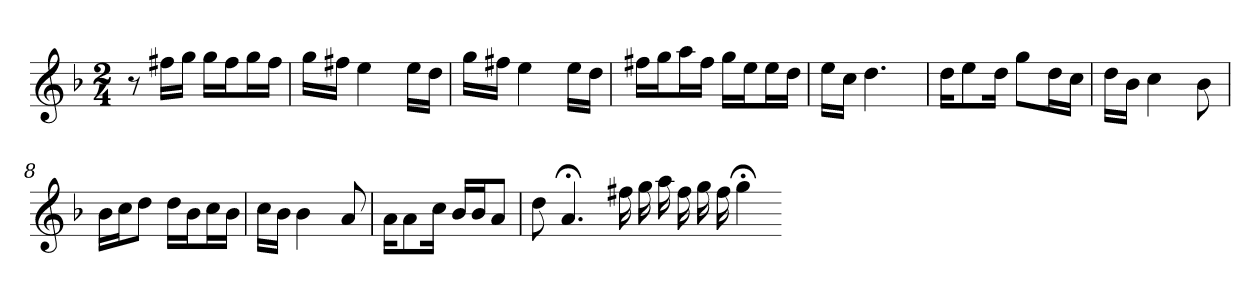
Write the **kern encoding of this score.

**kern
*part1
*staff1
*clefG2
*k[b-]
*M2/4
=1
8r
16ff#X\LL
16gg\JJ
16gg\LL
16ff#\J
16gg\L
16ff#\JJ
=2
16gg\LL
16ff#X\JJ
4ee
16ee\LL
16dd\JJ
=3
16gg\LL
16ff#X\JJ
4ee
16ee\LL
16dd\JJ
=4
16ff#X\LL
16gg\J
16aa\L
16ff#\JJ
16gg\LL
16ee\J
16ee\L
16dd\JJ
=5
16ee\LL
16cc\JJ
4.dd
=6
16dd\KL
8ee\
16dd\Jk
8gg\L
16dd\L
16cc\JJ
=7
16dd\LL
16b-\JJ
4cc
8b-
=8
16b-\LL
16cc\J
8dd\J
16dd\LL
16b-\J
16cc\L
16b-\JJ
=9
16cc\LL
16b-\JJ
4b-
8a
=10
16a\KL
8a\
16cc\Jk
16b-/LL
16b-/J
8a/J
=11
8dd
4.a;<
16ff#X
16gg
16aa
16ff#
16gg
16ff#
4gg;<
=-
*-
